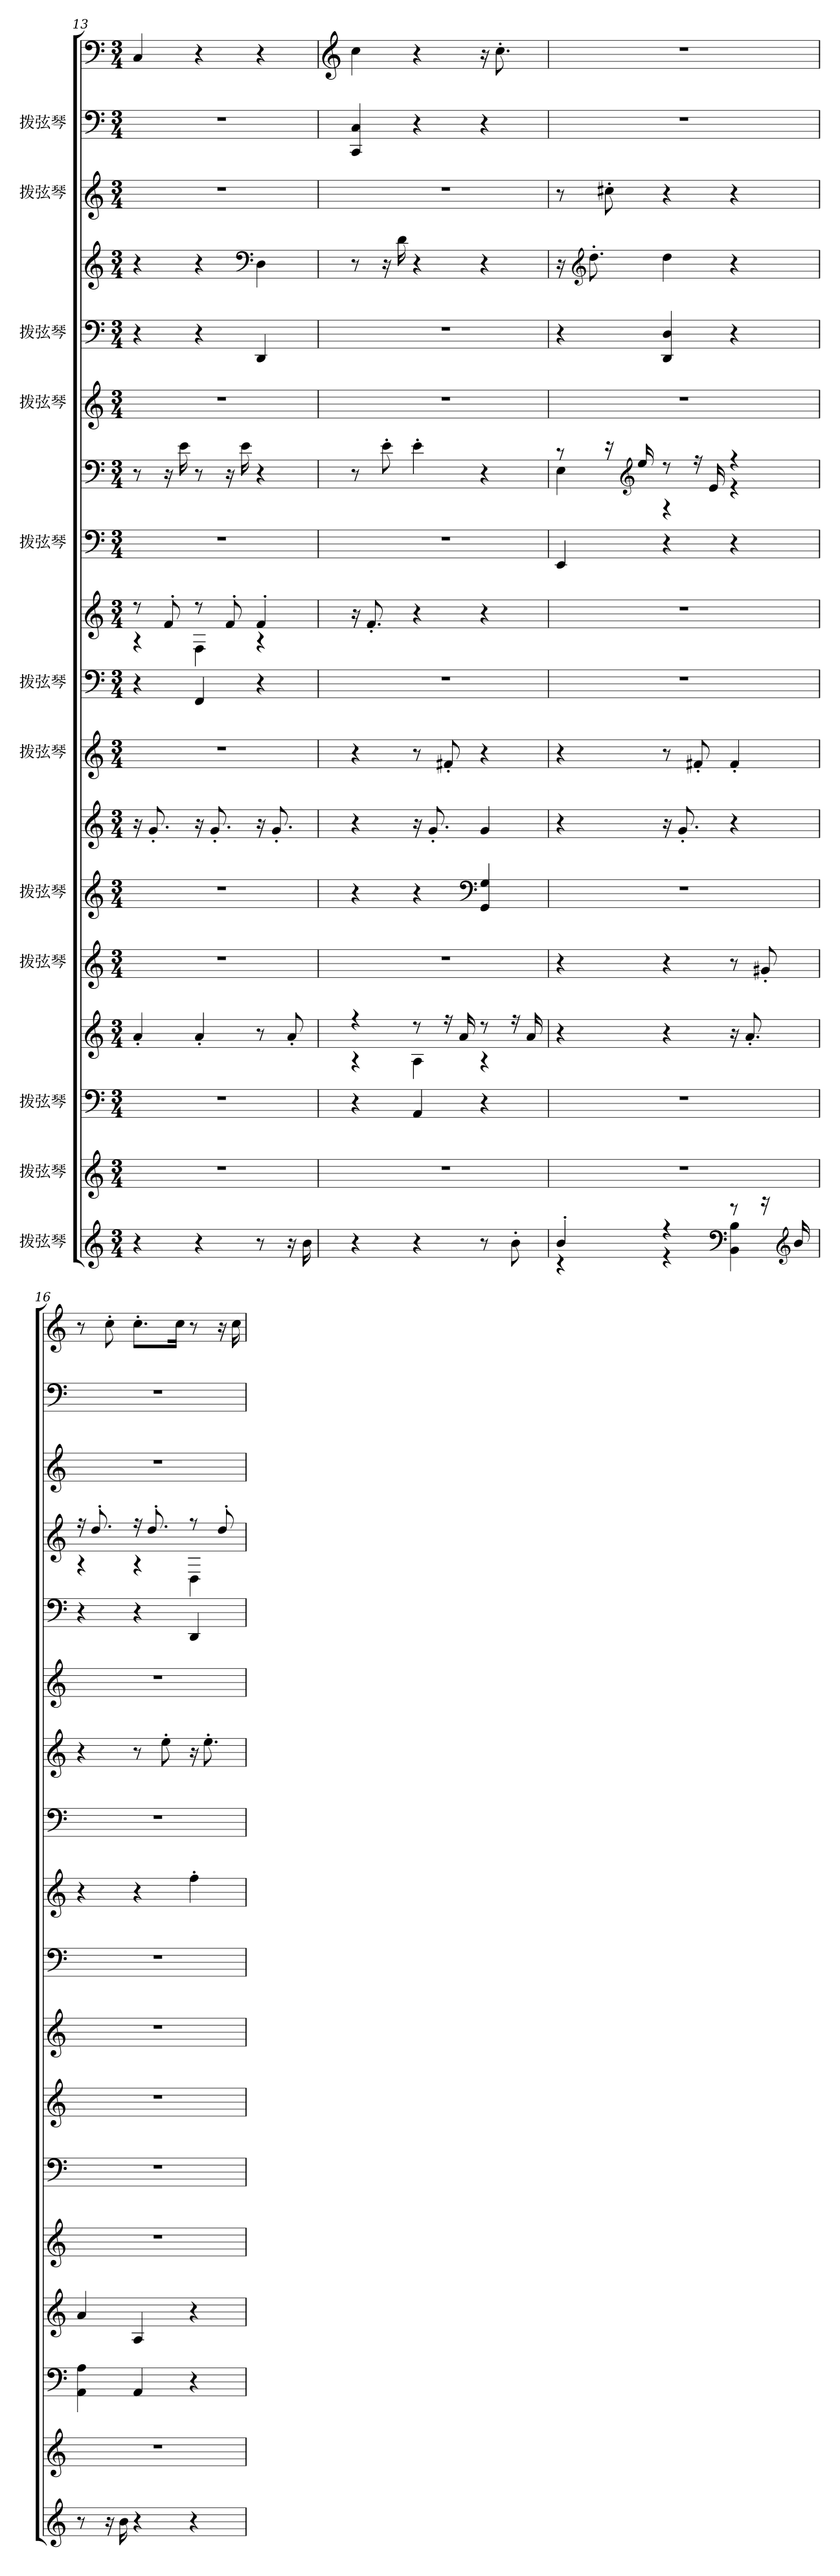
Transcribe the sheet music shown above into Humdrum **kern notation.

**kern	**kern	**kern	**kern	**kern	**kern	**kern	**kern	**kern	**kern	**kern	**kern	**kern	**kern	**kern	**kern	**kern	**kern
*part12	*part11	*part10	*part10	*part9	*part8	*part8	*part7	*part6	*part6	*part5	*part5	*part4	*part3	*part3	*part2	*part1	*part1
*staff18	*staff17	*staff16	*staff15	*staff14	*staff13	*staff12	*staff11	*staff10	*staff9	*staff8	*staff7	*staff6	*staff5	*staff4	*staff3	*staff2	*staff1
*I"拨弦琴	*I"拨弦琴	*I"拨弦琴	*	*I"拨弦琴	*I"拨弦琴	*	*I"拨弦琴	*I"拨弦琴	*	*I"拨弦琴	*	*I"拨弦琴	*I"拨弦琴	*	*I"拨弦琴	*I"拨弦琴	*
*clefG2	*clefG2	*clefF4	*clefG2	*clefG2	*clefG2	*clefG2	*clefG2	*clefF4	*clefG2	*clefF4	*clefF4	*clefG2	*clefF4	*clefG2	*clefG2	*clefF4	*clefF4
*k[]	*k[]	*k[]	*k[]	*k[]	*k[]	*k[]	*k[]	*k[]	*k[]	*k[]	*k[]	*k[]	*k[]	*k[]	*k[]	*k[]	*k[]
*M3/4	*M3/4	*M3/4	*M3/4	*M3/4	*M3/4	*M3/4	*M3/4	*M3/4	*M3/4	*M3/4	*M3/4	*M3/4	*M3/4	*M3/4	*M3/4	*M3/4	*M3/4
=13	=13	=13	=13	=13	=13	=13	=13	=13	=13	=13	=13	=13	=13	=13	=13	=13	=13
*	*	*	*	*	*	*	*	*	*^	*	*	*	*	*	*	*	*
4r	2.r	2.r	4a'/	2.r	2.r	16r	2.r	4r	8r	4r	2.r	8r	2.r	4r	4r	2.r	2.r	4C/
.	.	.	.	.	.	8.g'/	.	.	.	.	.	.	.	.	.	.	.	.
.	.	.	.	.	.	.	.	.	8f'/	.	.	16r	.	.	.	.	.	.
.	.	.	.	.	.	.	.	.	.	.	.	16e\	.	.	.	.	.	.
4r	.	.	4a'/	.	.	16r	.	4FF/	8r	4F\	.	8r	.	4r	4r	.	.	4r
.	.	.	.	.	.	8.g'/	.	.	.	.	.	.	.	.	.	.	.	.
.	.	.	.	.	.	.	.	.	8f'/	.	.	16r	.	.	.	.	.	.
.	.	.	.	.	.	.	.	.	.	.	.	16e\	.	.	.	.	.	.
*	*	*	*	*	*	*	*	*	*	*	*	*	*	*	*clefF4	*	*	*
8r	.	.	8r	.	.	16r	.	4r	4f'/	4r	.	4r	.	4DD/	4D\	.	.	4r
.	.	.	.	.	.	8.g'/	.	.	.	.	.	.	.	.	.	.	.	.
16r	.	.	8a'/	.	.	.	.	.	.	.	.	.	.	.	.	.	.	.
16b\	.	.	.	.	.	.	.	.	.	.	.	.	.	.	.	.	.	.
*	*	*	*	*	*	*	*	*	*v	*v	*	*	*	*	*	*	*	*
!!LO:PB:g=z
=14	=14	=14	=14	=14	=14	=14	=14	=14	=14	=14	=14	=14	=14	=14	=14	=14	=14
*	*	*	*	*	*	*	*	*	*	*	*	*	*	*	*	*	*clefG2
*	*	*	*^	*	*	*	*	*	*	*	*	*	*	*	*	*	*
4r	2.r	4r	4r	4r	2.r	4r	4r	4r	2.r	16r	2.r	8r	2.r	2.r	8r	2.r	4CC/ 4C/	4cc\
.	.	.	.	.	.	.	.	.	.	8.f'/	.	.	.	.	.	.	.	.
.	.	.	.	.	.	.	.	.	.	.	.	8e'\	.	.	16r	.	.	.
.	.	.	.	.	.	.	.	.	.	.	.	.	.	.	16d\	.	.	.
4r	.	4AA/	8r	4A\	.	4r	16r	8r	.	4r	.	4e'\	.	.	4r	.	4r	4r
.	.	.	.	.	.	.	8.g'/	.	.	.	.	.	.	.	.	.	.	.
.	.	.	16r	.	.	.	.	8f#X'/	.	.	.	.	.	.	.	.	.	.
.	.	.	16a/	.	.	.	.	.	.	.	.	.	.	.	.	.	.	.
*	*	*	*	*	*	*clefF4	*	*	*	*	*	*	*	*	*	*	*	*
8r	.	4r	8r	4r	.	4GG/ 4G/	4g/	4r	.	4r	.	4r	.	.	4r	.	4r	16r
.	.	.	.	.	.	.	.	.	.	.	.	.	.	.	.	.	.	8.cc'\
8b'\	.	.	16r	.	.	.	.	.	.	.	.	.	.	.	.	.	.	.
.	.	.	16a/	.	.	.	.	.	.	.	.	.	.	.	.	.	.	.
*	*	*	*v	*v	*	*	*	*	*	*	*	*	*	*	*	*	*	*
=15	=15	=15	=15	=15	=15	=15	=15	=15	=15	=15	=15	=15	=15	=15	=15	=15	=15
*^	*	*	*	*	*	*	*	*	*	*	*^	*	*	*	*	*	*
4b'/	4r	2.r	2.r	4r	4r	2.r	4r	4r	2.r	2.r	4EE/	8r	4E\	2.r	4r	16r	8r	2.r	2.r
*	*	*	*	*	*	*	*	*	*	*	*	*	*	*	*	*clefG2	*	*	*
.	.	.	.	.	.	.	.	.	.	.	.	.	.	.	.	8.dd'\	.	.	.
.	.	.	.	.	.	.	.	.	.	.	.	16r	.	.	.	.	8cc#X'\	.	.
*	*	*	*	*	*	*	*	*	*	*	*	*clefG2	*	*	*	*	*	*	*
.	.	.	.	.	.	.	.	.	.	.	.	16ee/	.	.	.	.	.	.	.
4r	4r	.	.	4r	4r	.	16r	8r	.	.	4r	8r	4r	.	4DD/ 4D/	4dd\	4r	.	.
.	.	.	.	.	.	.	8.g'/	.	.	.	.	.	.	.	.	.	.	.	.
.	.	.	.	.	.	.	.	8f#X'/	.	.	.	16r	.	.	.	.	.	.	.
.	.	.	.	.	.	.	.	.	.	.	.	16e/	.	.	.	.	.	.	.
*clefF4	*	*	*	*	*	*	*	*	*	*	*	*	*	*	*	*	*	*	*
8r	4BB\ 4B\	.	.	16r	8r	.	4r	4f#'/	.	.	4r	4r	4r	.	4r	4r	4r	.	.
.	.	.	.	8.a'/	.	.	.	.	.	.	.	.	.	.	.	.	.	.	.
16r	.	.	.	.	8g#X'/	.	.	.	.	.	.	.	.	.	.	.	.	.	.
*clefG2	*	*	*	*	*	*	*	*	*	*	*	*	*	*	*	*	*	*	*
16b/	.	.	.	.	.	.	.	.	.	.	.	.	.	.	.	.	.	.	.
*v	*v	*	*	*	*	*	*	*	*	*	*	*v	*v	*	*	*	*	*	*
=16	=16	=16	=16	=16	=16	=16	=16	=16	=16	=16	=16	=16	=16	=16	=16	=16	=16
*	*	*	*	*	*	*	*	*	*	*	*	*	*	*^	*	*	*
8r	2.r	4AA\ 4A\	4a/	2.r	2.r	2.r	2.r	2.r	4r	2.r	4r	2.r	4r	16r	4r	2.r	2.r	8r
.	.	.	.	.	.	.	.	.	.	.	.	.	.	8.dd'/	.	.	.	.
16r	.	.	.	.	.	.	.	.	.	.	.	.	.	.	.	.	.	8cc'\
16b\	.	.	.	.	.	.	.	.	.	.	.	.	.	.	.	.	.	.
4r	.	4AA/	4A/	.	.	.	.	.	4r	.	8r	.	4r	16r	4r	.	.	8.cc'\L
.	.	.	.	.	.	.	.	.	.	.	.	.	.	8.dd'/	.	.	.	.
.	.	.	.	.	.	.	.	.	.	.	8ee'\	.	.	.	.	.	.	.
.	.	.	.	.	.	.	.	.	.	.	.	.	.	.	.	.	.	16cc\Jk
4r	.	4r	4r	.	.	.	.	.	4ff'\	.	16r	.	4DD/	8r	4D\	.	.	8r
.	.	.	.	.	.	.	.	.	.	.	8.ee'\	.	.	.	.	.	.	.
.	.	.	.	.	.	.	.	.	.	.	.	.	.	8dd'/	.	.	.	16r
.	.	.	.	.	.	.	.	.	.	.	.	.	.	.	.	.	.	16cc\
*	*	*	*	*	*	*	*	*	*	*	*	*	*	*v	*v	*	*	*
=	=	=	=	=	=	=	=	=	=	=	=	=	=	=	=	=	=
*-	*-	*-	*-	*-	*-	*-	*-	*-	*-	*-	*-	*-	*-	*-	*-	*-	*-
